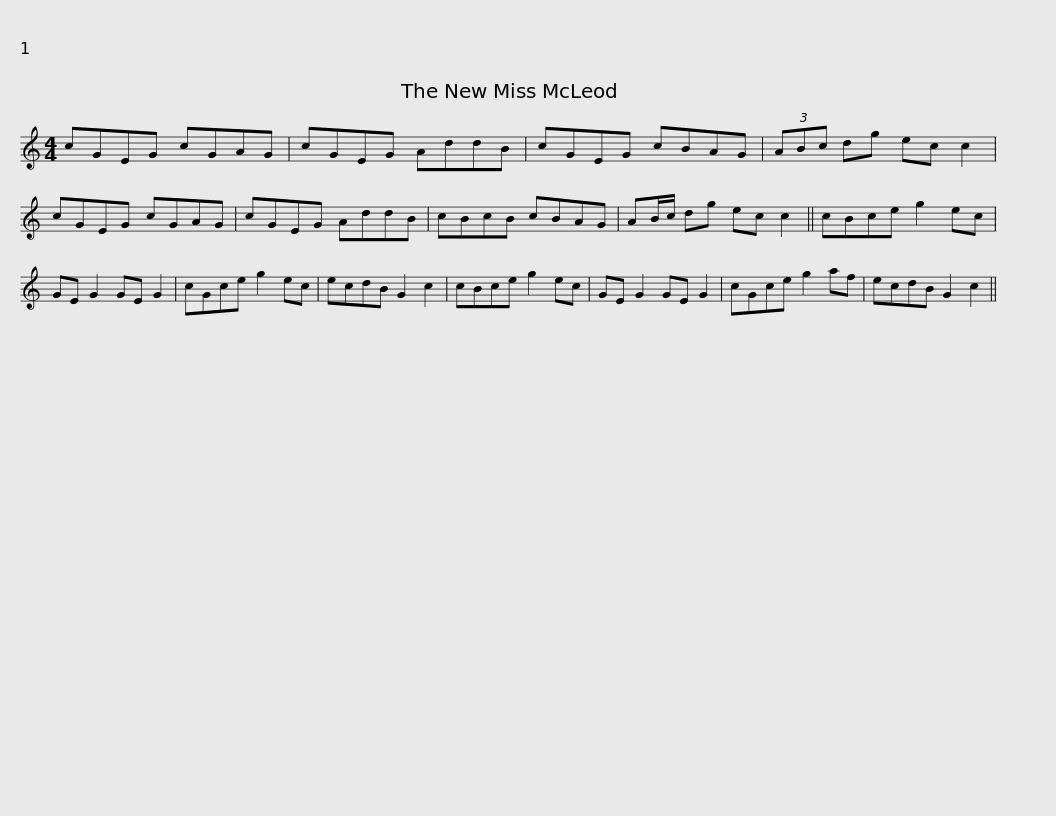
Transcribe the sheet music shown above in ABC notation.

X:1
L:1/8
M:4/4
I:linebreak $
K:C
V:1 treble
V:1
 cGEG cGAG | cGEG AddB | cGEG cBAG | (3ABc dg ec c2 | cGEG cGAG |$ %5
 cGEG AddB | cBcB cBAG | AB/c/ dg ec c2 || cBce g2 ec | GE G2 GE G2 | %10
 cGce g2 ec |$ ecdB G2 c2 | cBce g2 ec | GE G2 GE G2 | cGce g2 af | %15
 ecdB G2 c2 || %16
